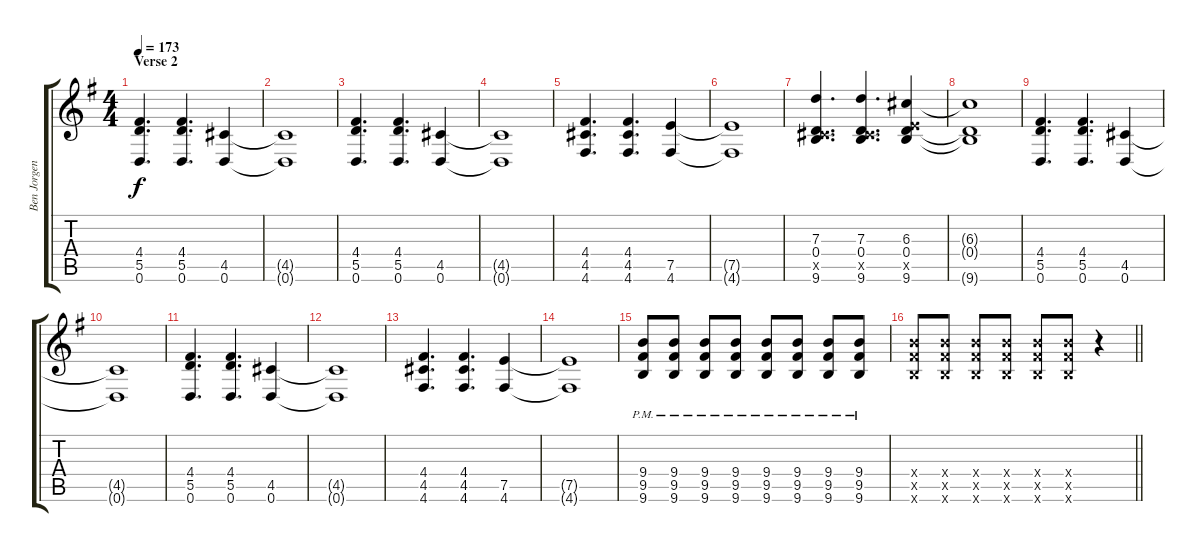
\track ("Ben Jorgensen" "Ben Jorgen") {instrument distortionguitar}
\staff {score tabs}
\tuning (E4 B3 G3 D3 A2 D2) {hide}
\ts (4 4)
\section ("" "Verse 2")
\tempo 173
\clef g2
\ks g
(4.4 5.5 0.6).4{d dy f} (4.4 5.5 0.6).4{d} (4.5 0.6).4 |
(4.5{t} 0.6{t}).1 |
(4.4 5.5 0.6).4{d} (4.4 5.5 0.6).4{d} (4.5 0.6).4 |
(4.5{t} 0.6{t}).1 |
(4.4 4.5 4.6).4{d} (4.4 4.5 4.6).4{d} (7.5 4.6).4 |
(7.5{t} 4.6{t}).1 |
(7.3 0.4 4.5{x} 9.6).4{d} (7.3 0.4 4.5{x} 9.6).4{d} (6.3 0.4 7.5{x} 9.6).4 |
(6.3{t} 0.4{t} 9.6{t}).1 |
(4.4 5.5 0.6).4{d} (4.4 5.5 0.6).4{d} (4.5 0.6).4 |
(4.5{t} 0.6{t}).1 |
(4.4 5.5 0.6).4{d} (4.4 5.5 0.6).4{d} (4.5 0.6).4 |
(4.5{t} 0.6{t}).1 |
(4.4 4.5 4.6).4{d} (4.4 4.5 4.6).4{d} (7.5 4.6).4 |
(7.5{t} 4.6{t}).1 |
(9.4{pm} 9.5{pm} 9.6{pm}).8 (9.4{pm} 9.5{pm} 9.6{pm}).8 (9.4{pm} 9.5{pm} 9.6{pm}).8 (9.4{pm} 9.5{pm} 9.6{pm}).8 (9.4{pm} 9.5{pm} 9.6{pm}).8 (9.4{pm} 9.5{pm} 9.6{pm}).8 (9.4{pm} 9.5{pm} 9.6{pm}).8 (9.4{pm} 9.5{pm} 9.6{pm}).8 |
\barLineRight lightlight
(9.4{x} 9.5{x} 9.6{x}).8 (9.4{x} 9.5{x} 9.6{x}).8 (9.4{x} 9.5{x} 9.6{x}).8 (9.4{x} 9.5{x} 9.6{x}).8 (9.4{x} 9.5{x} 9.6{x}).8 (9.4{x} 9.5{x} 9.6{x}).8 r.4
